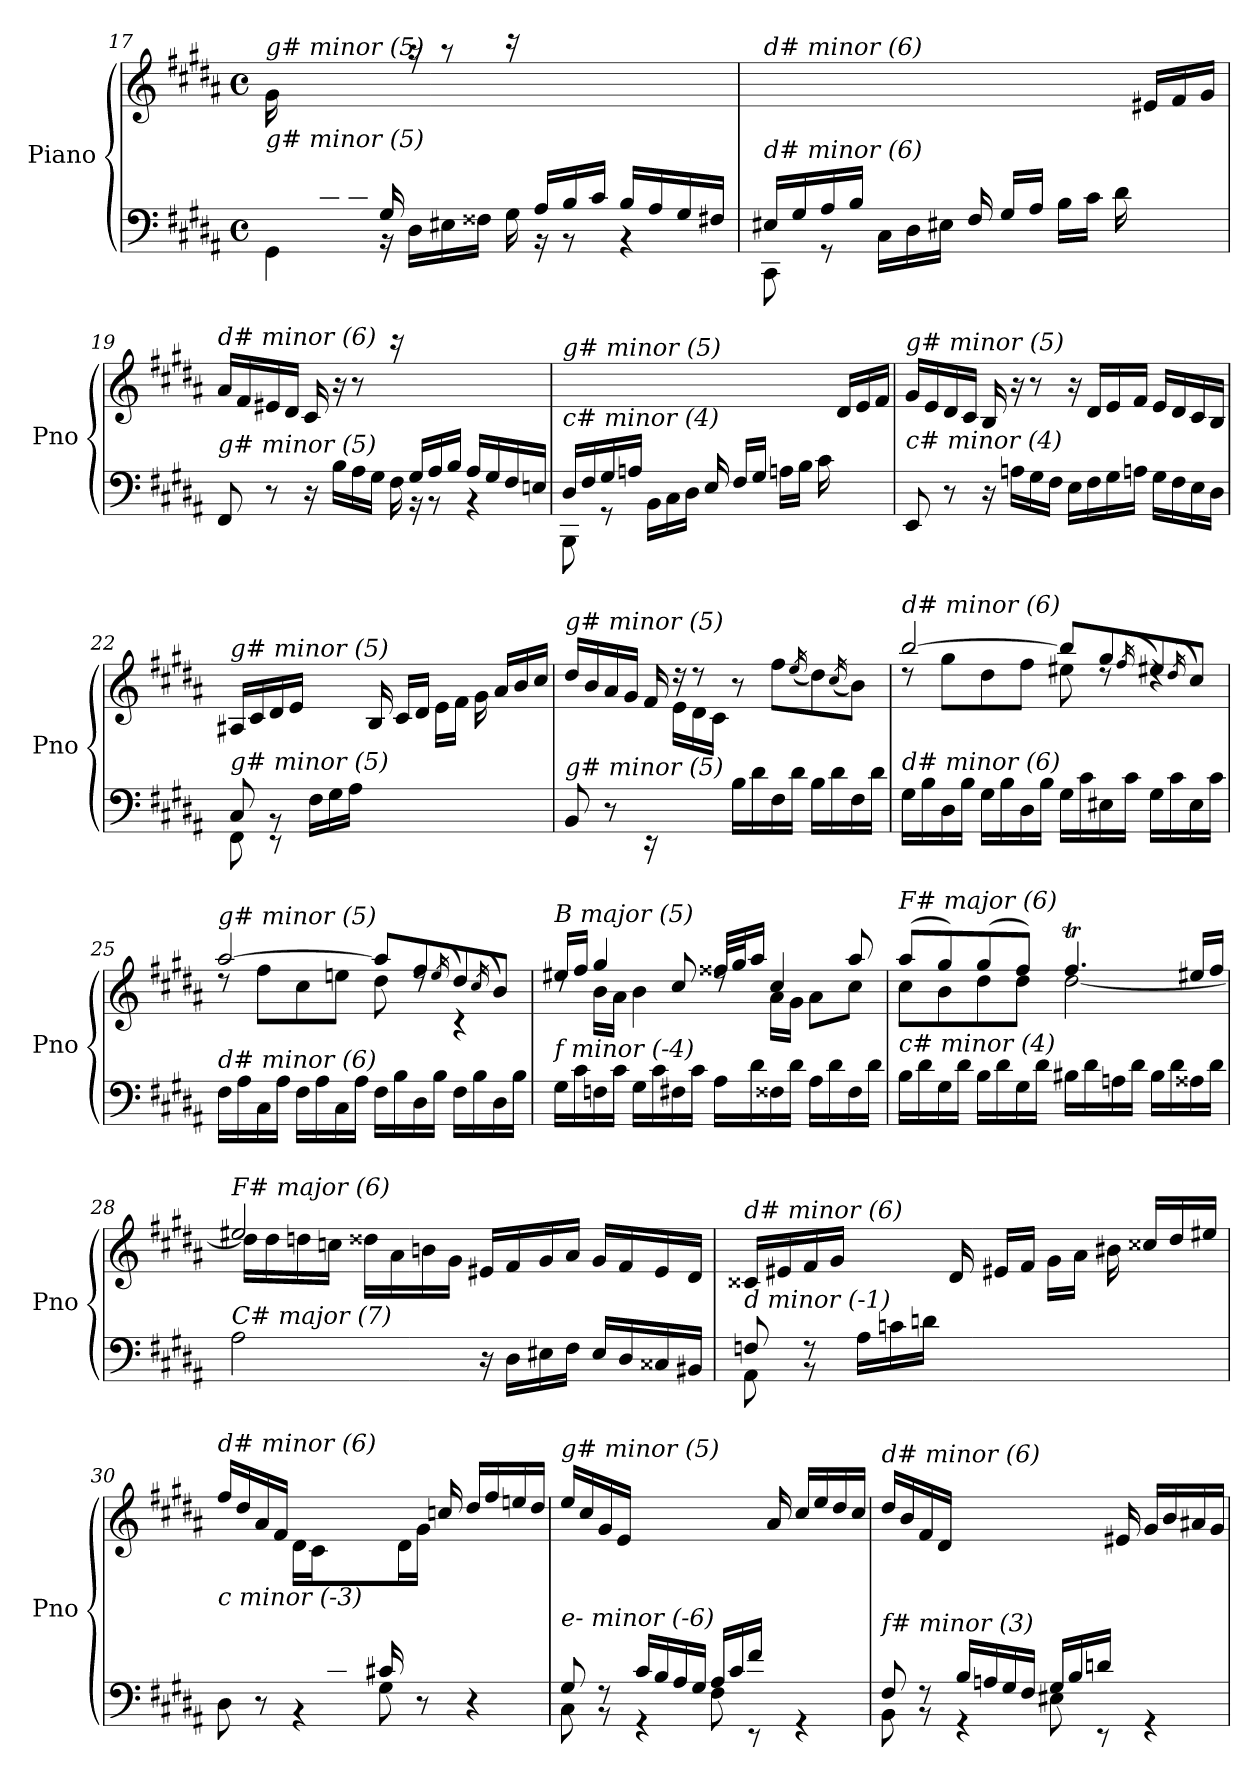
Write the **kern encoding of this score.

**kern	**kern
*part1	*part1
*staff2	*staff1
*I"Piano	*
*I'Pno	*
*clefF4	*clefG2
*k[f#c#g#d#a#]	*k[f#c#g#d#a#]
*M4/4	*M4/4
*met(c)	*met(c)
=17	=17
*^	*
!	!	!LO:TX:i:t=g# minor (5)
!LO:TX:i:t=g# minor (5)	!	!
16ryy	4GG#\	16g#\LL
16B/	.	4ryy
16c#/	.	.
16d#/JJ	.	.
16G#/	16rBB	.
4ryy	16D#\LL	16raa
.	16E#Xi\	8raa
.	16F##X\JJ	.
.	16G#\	16rccc
16A#/LL	16rBB	4..ryy
16B/	8rBB	.
16c#/JJ	.	.
16B/LL	4rBB	.
16A#/	.	.
16G#/	.	.
16F#X/JJ	.	.
=18	=18	=18
!	!	!LO:TX:i:t=d# minor (6)
!LO:TX:i:t=d# minor (6)	!	!
16E#X/LL	8CC#\	4ryy
16G#/	.	.
16A#/	8rGG	.
16B/JJ	.	.
8.ryy	16C#\LL	8.ryy
.	16D#\	.
.	16E#X\JJ	.
16F#/	8.ryy	8.ryy
16G#/LL	.	.
16A#/JJ	.	.
4.ryy	16B\LL	8.ryy
.	16c#\JJ	.
.	16d#\	.
.	8.ryy	16e#X/LL
.	.	16f#/
.	.	16g#/JJ
!!LO:LB:g=z
=19	=19	=19
!	!	!LO:TX:i:t=d# minor (6)
!LO:TX:i:t=g# minor (5)	!	!
2ryy	8FF#/	16a#/LL
.	.	16f#/
.	8r	16e#X/
.	.	16d#/JJ
.	16r	16c#/
.	16B\LL	16r
.	16A#\	8r
.	16G#\JJ	.
16ryy	16F#\	16rccc
16G#/LL	16rBB	4..ryy
16A#/	8rBB	.
16B/JJ	.	.
16A#/LL	4rBB	.
16G#/	.	.
16F#/	.	.
16En/JJ	.	.
=20	=20	=20
!	!	!LO:TX:i:t=g# minor (5)
!LO:TX:i:t=c# minor (4)	!	!
16D#/LL	8BBB\	4ryy
16F#/	.	.
16G#/	8rGG	.
16An/JJ	.	.
8.ryy	16BB\LL	8.ryy
.	16C#\	.
.	16D#\JJ	.
16E/	8.ryy	8.ryy
16F#/LL	.	.
16G#/JJ	.	.
4.ryy	16An\LL	8.ryy
.	16B\JJ	.
.	16c#\	.
.	8.ryy	16d#/LL
.	.	16e/
.	.	16f#/JJ
*v	*v	*
=21	=21
!	!LO:TX:i:t=g# minor (5)
!LO:TX:i:t=c# minor (4)	!
8EE/	16g#/LL
.	16e/
8r	16d#/
.	16c#/JJ
16r	16B/
16An\LL	16r
16G#\	8r
16F#\JJ	.
16E\LL	16r
16F#\	16d#/LL
16G#\	16e/
16An\JJ	16f#/JJ
16G#\LL	16e/LL
16F#\	16d#/
16E\	16c#/
16D#\JJ	16B/JJ
!!LO:LB:g=z
=22	=22
*^	*^
*	*	*	*^
!	!	!LO:TX:i:t=g# minor (5)	!	!
!LO:TX:i:t=g# minor (5)	!	!	!	!
8C#/	8FF#\	16A#X/LL	2ryy	4ryy
.	.	16c#/	.	.
8rBB	8r	16d#/	.	.
.	.	16e/JJ	.	.
16F#\LL	2.ryy	8.ryy	.	2.ryy
16G#\	.	.	.	.
16A#\JJ	.	.	.	.
8.ryy	.	16B/	.	.
.	.	16c#/LL	8ryy	.
.	.	16d#/JJ	.	.
8.ryy	.	8.ryy	16e\LL	.
.	.	.	16f#\JJ	.
.	.	.	16g#\	.
8.ryy	.	16a#/LL	8.ryy	.
.	.	16b/	.	.
.	.	16cc#/JJ	.	.
*v	*v	*	*	*
*	*	*v	*v
=23	=23	=23
!	!LO:TX:i:t=g# minor (5)	!
!LO:TX:i:t=g# minor (5)	!	!
8BB/	16dd#/LL	4ryy
.	16b/	.
8r	16a#/	.
.	16g#/JJ	.
16rEE	16f#/	16ryy
8.ryy	16rdd	16e\LL
.	8rdd	16d#\
.	.	16c#\JJ
16B\LL	8r	2ryy
16d#\	.	.
16F#\	8ff#\L	.
16d#\JJ	.	.
.	(16qee/	.
16B\LL	8dd#\)	.
16d#\	.	.
.	(16qcc#/	.
16F#\	8b\J)	.
16d#\JJ	.	.
=24	=24	=24
!	!LO:TX:i:t=d# minor (6)	!
!LO:TX:i:t=d# minor (6)	!	!
16G#\LL	[2bb/	8rdd
16B\	.	.
16D#\	.	8gg#\L
16B\JJ	.	.
16G#\LL	.	8dd#\
16B\	.	.
16D#\	.	8ff#\J
16B\JJ	.	.
16G#\LL	8bb/L]	8ee#X\
16c#\	.	.
16E#X\	8gg#/	8rdd
16c#\JJ	.	.
.	(>16qff#/	.
16G#\LL	8ee#X/)	4rdd
16c#\	.	.
.	(>16qdd#/	.
16E#\	8cc#/J)	.
16c#\JJ	.	.
!!LO:LB:g=z	!!
=25	=25	=25
!	!LO:TX:i:t=g# minor (5)	!
!LO:TX:i:t=d# minor (6)	!	!
16F#\LL	[2aa#/	8rdd
16A#\	.	.
16C#\	.	8ff#\L
16A#\JJ	.	.
16F#\LL	.	8cc#\
16A#\	.	.
16C#\	.	8een\J
16A#\JJ	.	.
16F#\LL	8aa#/L]	8dd#\
16B\	.	.
16D#\	8ff#/	8rdd
16B\JJ	.	.
.	(>16qee/	.
16F#\LL	8dd#/)	4r
16B\	.	.
.	(>16qcc#/	.
16D#\	8b/J)	.
16B\JJ	.	.
=26	=26	=26
!	!LO:TX:i:t=B major (5)	!
!LO:TX:i:t=f minor (-4)	!	!
16G#\LL	16ee#X/LL	8rdd
16c#\	16ff#/JJ	.
16Fnj\	4gg#/	16b\LL
16c#\JJ	.	16a#\JJ
16G#\LL	.	4b\
16c#\	.	.
16F#j\	8cc#/	.
16c#\JJ	.	.
16A#\LL	32ff##X/LLL	8rdd
.	32gg#/J	.
16d#\	16aa#/JJ	.
16F##X\	4cc#/	16a#\LL
16d#\JJ	.	16g#\JJ
16A#\LL	.	8a#\L
16d#\	.	.
16F##\	8aa#/	8cc#\J
16d#\JJ	.	.
=27	=27	=27
!	!LO:TX:i:t=F# major (6)	!
!LO:TX:i:t=c# minor (4)	!	!
16B\LL	(8aa#/L	8cc#\L
16d#\	.	.
16G#\	8gg#/)	8b\
16d#\JJ	.	.
16B\LL	(8gg#/	8dd#\
16d#\	.	.
16G#\	8ff#/J)	8dd#\J
16d#\JJ	.	.
16B#X\LL	4.ff#T/	[2dd#\
16d#\	.	.
16Anj\	.	.
16d#\JJ	.	.
16B#\LL	.	.
16d#\	.	.
16A##j\	16ee#X/LL	.
16d#\JJ	16ff#/JJ	.
!!LO:LB:g=z	!!
=28	=28	=28
*^	*	*
!	!	!LO:TX:i:t=F# major (6)	!
!LO:TX:i:t=C# major (7)	!	!	!
2ryy	2A#\	2ee#X/	16dd#\LL]
.	.	.	16dd#\
.	.	.	16ddnj\
.	.	.	16ccnj\JJ
.	.	.	16dd##j\LL
.	.	.	16a#\
.	.	.	16bn\
.	.	.	16g#\JJ
2ryy	16r	16e#X/LL	2ryy
.	16D#\LL	16f#/	.
.	16E#X\	16g#/	.
.	16F#\JJ	16a#/JJ	.
.	16E#/LL	16g#/LL	.
.	16D#/	16f#/	.
.	16C##Xi/	16e#/	.
.	16BB#X/JJ	16d#/JJ	.
=29	=29	=29	=29
*	*	*	*^
!	!	!LO:TX:i:t=d# minor (6)	!	!
!LO:TX:i:t=d minor (-1)	!	!	!	!
8Fnj/	8AA#\	16c##X/LL	2ryy	4ryy
.	.	16e#X/	.	.
8rBB	8rF	16f#/	.	.
.	.	16g#/JJ	.	.
16A#\LL	2.ryy	8.ryy	.	2.ryy
16cnj\	.	.	.	.
16dnj\JJ	.	.	.	.
8.ryy	.	16d#/	.	.
.	.	16e#X/LL	8ryy	.
.	.	16f#/JJ	.	.
8.ryy	.	8.ryy	16g#\LL	.
.	.	.	16a#\JJ	.
.	.	.	16b#X\	.
8.ryy	.	16cc##X/LL	8.ryy	.
.	.	16dd#/	.	.
.	.	16ee#X/JJ	.	.
*	*	*v	*v	*v
!!LO:LB:g=z
=30	=30	=30
!	!	!LO:TX:i:t=d# minor (6)
!LO:TX:i:t=c minor (-3)	!	!
4.ryy	8D#\	16ff#/LL
.	.	16dd#/
.	8r	16a#/
.	.	16f#/JJ
.	4r	16d#\LL
.	.	16c#\
16cnj/	.	8.ryy
16A#/JJ	.	.
16c#j/LL	8G#\	.
4..ryy	.	16d#\
.	8r	16g#\JJ
.	.	16ccnj/
.	4r	16dd#/LL
.	.	16ff#/
.	.	16een/
.	.	16dd#/JJ
=31	=31	=31
*	*^	*^
!	!	!	!LO:TX:i:t=g# minor (5)	!
!LO:TX:i:t=e- minor (-6)	!	!	!	!
4ryy	8G#/	8C#\	16ee/LL	4ryy
.	.	.	16cc#/	.
.	8rBB	8rF	16g#/	.
.	.	.	16e/JJ	.
16c#/LL	4rGG	2.ryy	4..ryy	2.ryy
16B/	.	.	.	.
16A#/	.	.	.	.
16G#/JJ	.	.	.	.
16A#/LL	8F#\	.	.	.
16c#/	.	.	.	.
16f#/JJ	8rEE	.	.	.
4ryy	.	.	16a#/	.
.	4rGG	.	16cc#/LL	.
.	.	.	16ee/	.
.	.	.	16dd#/	.
16ryy	.	.	16cc#/JJ	.
=32	=32	=32	=32	=32
!	!	!	!LO:TX:i:t=d# minor (6)	!
!LO:TX:i:t=f# minor (3)	!	!	!	!
4ryy	8F#/	8BB\	16dd#/LL	4ryy
.	.	.	16b/	.
.	8rBB	8rF	16f#/	.
.	.	.	16d#/JJ	.
16B/LL	4rGG	2.ryy	4..ryy	2.ryy
16An/	.	.	.	.
16G#/	.	.	.	.
16F#/JJ	.	.	.	.
16G#/LL	8E#X\	.	.	.
16B/	.	.	.	.
16dn/JJ	8rEE	.	.	.
4ryy	.	.	16e#X/	.
.	4rGG	.	16g#/LL	.
.	.	.	16b/	.
.	.	.	16a#X/	.
16ryy	.	.	16g#/JJ	.
*v	*v	*v	*	*
*	*v	*v
=	=
*-	*-
